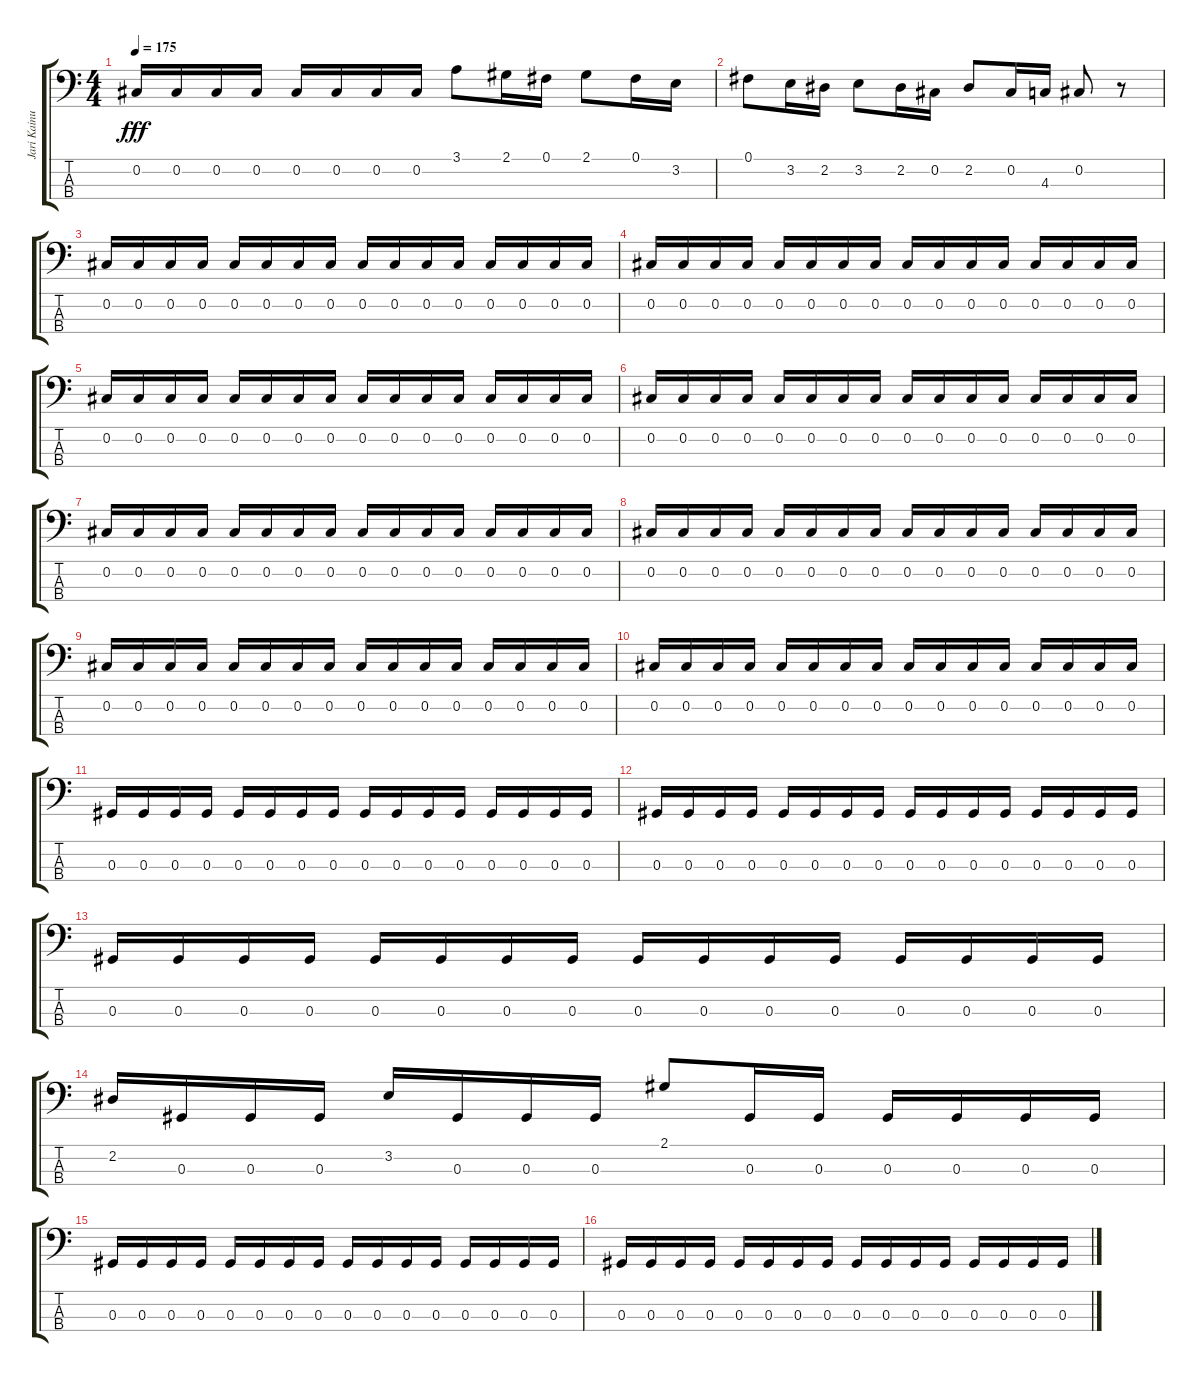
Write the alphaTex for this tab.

\track ("Jari Kainulainen " "Jari Kainu") {instrument electricbasspick}
\staff {score tabs}
\tuning (Gb2 Db2 Ab1 Eb1) {hide}
\ts (4 4)
\tempo 175
\clef f4
\ks c
0.2.16{dy fff} 0.2.16 0.2.16 0.2.16 0.2.16 0.2.16 0.2.16 0.2.16 3.1.8 2.1.16 0.1.16 2.1.8 0.1.16 3.2.16 |
0.1.8 3.2.16 2.2.16 3.2.8 2.2.16 0.2.16 2.2.8 0.2.16 4.3.16 0.2.8 r.8 |
0.2.16 0.2.16 0.2.16 0.2.16 0.2.16 0.2.16 0.2.16 0.2.16 0.2.16 0.2.16 0.2.16 0.2.16 0.2.16 0.2.16 0.2.16 0.2.16 |
0.2.16 0.2.16 0.2.16 0.2.16 0.2.16 0.2.16 0.2.16 0.2.16 0.2.16 0.2.16 0.2.16 0.2.16 0.2.16 0.2.16 0.2.16 0.2.16 |
0.2.16 0.2.16 0.2.16 0.2.16 0.2.16 0.2.16 0.2.16 0.2.16 0.2.16 0.2.16 0.2.16 0.2.16 0.2.16 0.2.16 0.2.16 0.2.16 |
0.2.16 0.2.16 0.2.16 0.2.16 0.2.16 0.2.16 0.2.16 0.2.16 0.2.16 0.2.16 0.2.16 0.2.16 0.2.16 0.2.16 0.2.16 0.2.16 |
0.2.16 0.2.16 0.2.16 0.2.16 0.2.16 0.2.16 0.2.16 0.2.16 0.2.16 0.2.16 0.2.16 0.2.16 0.2.16 0.2.16 0.2.16 0.2.16 |
0.2.16 0.2.16 0.2.16 0.2.16 0.2.16 0.2.16 0.2.16 0.2.16 0.2.16 0.2.16 0.2.16 0.2.16 0.2.16 0.2.16 0.2.16 0.2.16 |
0.2.16 0.2.16 0.2.16 0.2.16 0.2.16 0.2.16 0.2.16 0.2.16 0.2.16 0.2.16 0.2.16 0.2.16 0.2.16 0.2.16 0.2.16 0.2.16 |
0.2.16 0.2.16 0.2.16 0.2.16 0.2.16 0.2.16 0.2.16 0.2.16 0.2.16 0.2.16 0.2.16 0.2.16 0.2.16 0.2.16 0.2.16 0.2.16 |
0.3.16 0.3.16 0.3.16 0.3.16 0.3.16 0.3.16 0.3.16 0.3.16 0.3.16 0.3.16 0.3.16 0.3.16 0.3.16 0.3.16 0.3.16 0.3.16 |
0.3.16 0.3.16 0.3.16 0.3.16 0.3.16 0.3.16 0.3.16 0.3.16 0.3.16 0.3.16 0.3.16 0.3.16 0.3.16 0.3.16 0.3.16 0.3.16 |
0.3.16 0.3.16 0.3.16 0.3.16 0.3.16 0.3.16 0.3.16 0.3.16 0.3.16 0.3.16 0.3.16 0.3.16 0.3.16 0.3.16 0.3.16 0.3.16 |
2.2.16 0.3.16 0.3.16 0.3.16 3.2.16 0.3.16 0.3.16 0.3.16 2.1.8 0.3.16 0.3.16 0.3.16 0.3.16 0.3.16 0.3.16 |
0.3.16 0.3.16 0.3.16 0.3.16 0.3.16 0.3.16 0.3.16 0.3.16 0.3.16 0.3.16 0.3.16 0.3.16 0.3.16 0.3.16 0.3.16 0.3.16 |
0.3.16 0.3.16 0.3.16 0.3.16 0.3.16 0.3.16 0.3.16 0.3.16 0.3.16 0.3.16 0.3.16 0.3.16 0.3.16 0.3.16 0.3.16 0.3.16
